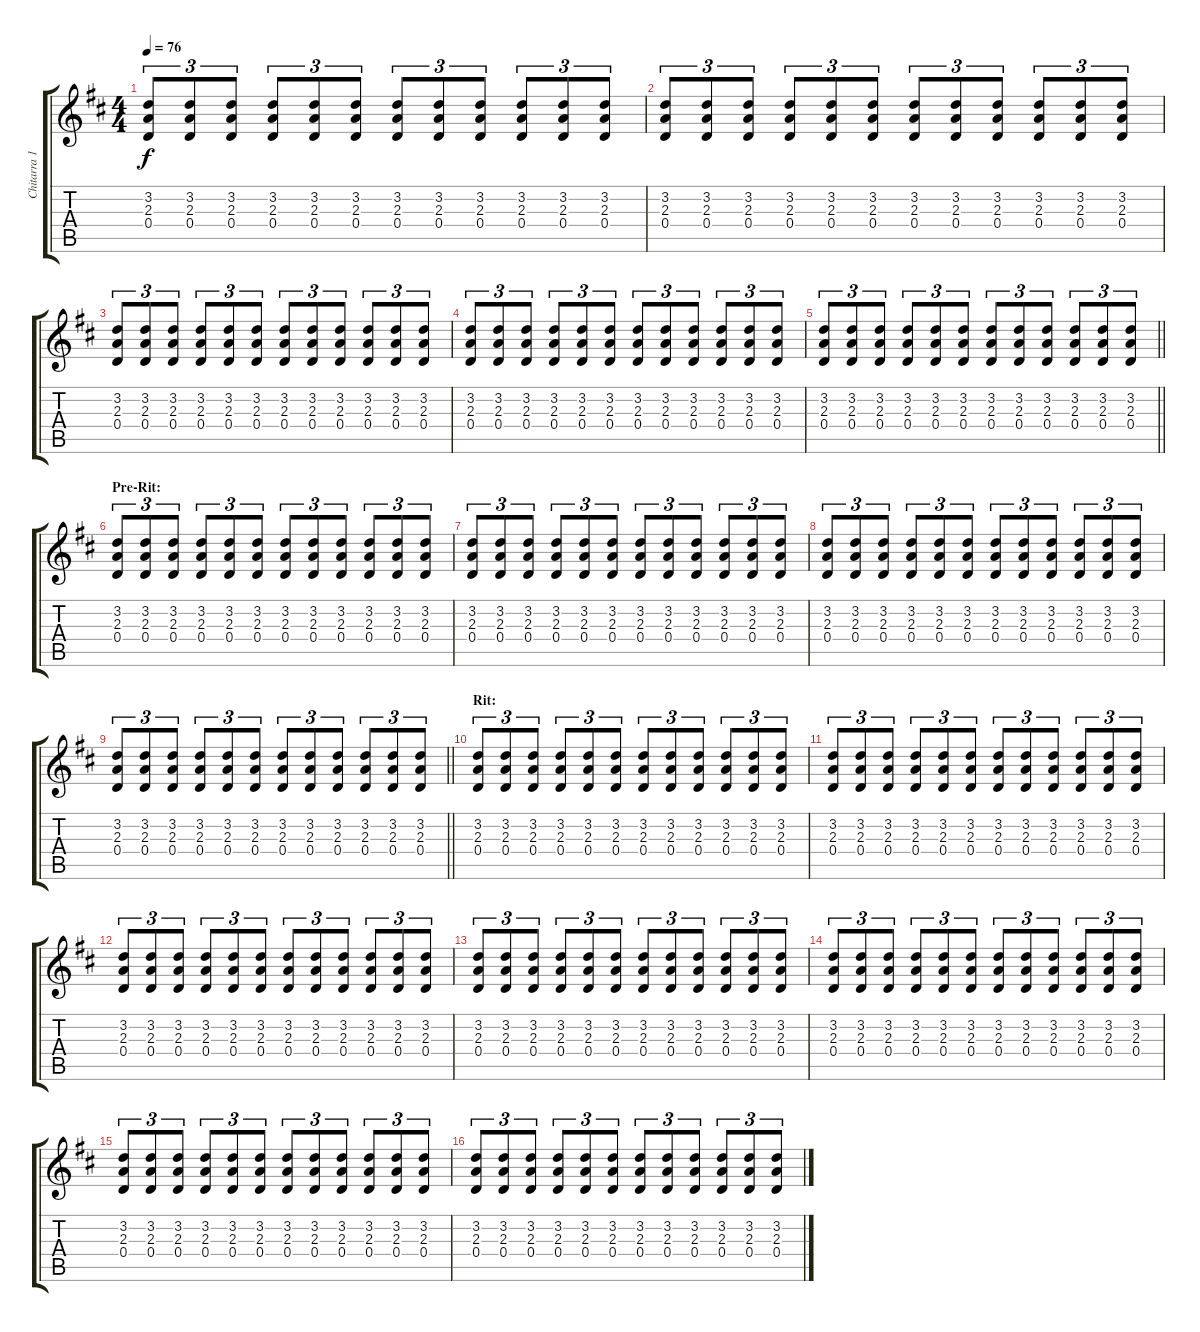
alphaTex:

\track ("Chitarra 1" "Chitarra 1") {instrument distortionguitar}
\staff {score tabs}
\tuning (E4 B3 G3 D3 A2 E2) {hide}
\ts (4 4)
\tempo 76
\clef g2
\ks d
(3.2 2.3 0.4).8{tu (3 2) dy f} (3.2 2.3 0.4).8{tu (3 2)} (3.2 2.3 0.4).8{tu (3 2)} (3.2 2.3 0.4).8{tu (3 2)} (3.2 2.3 0.4).8{tu (3 2)} (3.2 2.3 0.4).8{tu (3 2)} (3.2 2.3 0.4).8{tu (3 2)} (3.2 2.3 0.4).8{tu (3 2)} (3.2 2.3 0.4).8{tu (3 2)} (3.2 2.3 0.4).8{tu (3 2)} (3.2 2.3 0.4).8{tu (3 2)} (3.2 2.3 0.4).8{tu (3 2)} |
(3.2 2.3 0.4).8{tu (3 2)} (3.2 2.3 0.4).8{tu (3 2)} (3.2 2.3 0.4).8{tu (3 2)} (3.2 2.3 0.4).8{tu (3 2)} (3.2 2.3 0.4).8{tu (3 2)} (3.2 2.3 0.4).8{tu (3 2)} (3.2 2.3 0.4).8{tu (3 2)} (3.2 2.3 0.4).8{tu (3 2)} (3.2 2.3 0.4).8{tu (3 2)} (3.2 2.3 0.4).8{tu (3 2)} (3.2 2.3 0.4).8{tu (3 2)} (3.2 2.3 0.4).8{tu (3 2)} |
(3.2 2.3 0.4).8{tu (3 2)} (3.2 2.3 0.4).8{tu (3 2)} (3.2 2.3 0.4).8{tu (3 2)} (3.2 2.3 0.4).8{tu (3 2)} (3.2 2.3 0.4).8{tu (3 2)} (3.2 2.3 0.4).8{tu (3 2)} (3.2 2.3 0.4).8{tu (3 2)} (3.2 2.3 0.4).8{tu (3 2)} (3.2 2.3 0.4).8{tu (3 2)} (3.2 2.3 0.4).8{tu (3 2)} (3.2 2.3 0.4).8{tu (3 2)} (3.2 2.3 0.4).8{tu (3 2)} |
(3.2 2.3 0.4).8{tu (3 2)} (3.2 2.3 0.4).8{tu (3 2)} (3.2 2.3 0.4).8{tu (3 2)} (3.2 2.3 0.4).8{tu (3 2)} (3.2 2.3 0.4).8{tu (3 2)} (3.2 2.3 0.4).8{tu (3 2)} (3.2 2.3 0.4).8{tu (3 2)} (3.2 2.3 0.4).8{tu (3 2)} (3.2 2.3 0.4).8{tu (3 2)} (3.2 2.3 0.4).8{tu (3 2)} (3.2 2.3 0.4).8{tu (3 2)} (3.2 2.3 0.4).8{tu (3 2)} |
\barLineRight lightlight
(3.2 2.3 0.4).8{tu (3 2)} (3.2 2.3 0.4).8{tu (3 2)} (3.2 2.3 0.4).8{tu (3 2)} (3.2 2.3 0.4).8{tu (3 2)} (3.2 2.3 0.4).8{tu (3 2)} (3.2 2.3 0.4).8{tu (3 2)} (3.2 2.3 0.4).8{tu (3 2)} (3.2 2.3 0.4).8{tu (3 2)} (3.2 2.3 0.4).8{tu (3 2)} (3.2 2.3 0.4).8{tu (3 2)} (3.2 2.3 0.4).8{tu (3 2)} (3.2 2.3 0.4).8{tu (3 2)} |
\section ("" "Pre-Rit:")
(3.2 2.3 0.4).8{tu (3 2)} (3.2 2.3 0.4).8{tu (3 2)} (3.2 2.3 0.4).8{tu (3 2)} (3.2 2.3 0.4).8{tu (3 2)} (3.2 2.3 0.4).8{tu (3 2)} (3.2 2.3 0.4).8{tu (3 2)} (3.2 2.3 0.4).8{tu (3 2)} (3.2 2.3 0.4).8{tu (3 2)} (3.2 2.3 0.4).8{tu (3 2)} (3.2 2.3 0.4).8{tu (3 2)} (3.2 2.3 0.4).8{tu (3 2)} (3.2 2.3 0.4).8{tu (3 2)} |
(3.2 2.3 0.4).8{tu (3 2)} (3.2 2.3 0.4).8{tu (3 2)} (3.2 2.3 0.4).8{tu (3 2)} (3.2 2.3 0.4).8{tu (3 2)} (3.2 2.3 0.4).8{tu (3 2)} (3.2 2.3 0.4).8{tu (3 2)} (3.2 2.3 0.4).8{tu (3 2)} (3.2 2.3 0.4).8{tu (3 2)} (3.2 2.3 0.4).8{tu (3 2)} (3.2 2.3 0.4).8{tu (3 2)} (3.2 2.3 0.4).8{tu (3 2)} (3.2 2.3 0.4).8{tu (3 2)} |
(3.2 2.3 0.4).8{tu (3 2)} (3.2 2.3 0.4).8{tu (3 2)} (3.2 2.3 0.4).8{tu (3 2)} (3.2 2.3 0.4).8{tu (3 2)} (3.2 2.3 0.4).8{tu (3 2)} (3.2 2.3 0.4).8{tu (3 2)} (3.2 2.3 0.4).8{tu (3 2)} (3.2 2.3 0.4).8{tu (3 2)} (3.2 2.3 0.4).8{tu (3 2)} (3.2 2.3 0.4).8{tu (3 2)} (3.2 2.3 0.4).8{tu (3 2)} (3.2 2.3 0.4).8{tu (3 2)} |
\barLineRight lightlight
(3.2 2.3 0.4).8{tu (3 2)} (3.2 2.3 0.4).8{tu (3 2)} (3.2 2.3 0.4).8{tu (3 2)} (3.2 2.3 0.4).8{tu (3 2)} (3.2 2.3 0.4).8{tu (3 2)} (3.2 2.3 0.4).8{tu (3 2)} (3.2 2.3 0.4).8{tu (3 2)} (3.2 2.3 0.4).8{tu (3 2)} (3.2 2.3 0.4).8{tu (3 2)} (3.2 2.3 0.4).8{tu (3 2)} (3.2 2.3 0.4).8{tu (3 2)} (3.2 2.3 0.4).8{tu (3 2)} |
\section ("" "Rit:")
(3.2 2.3 0.4).8{tu (3 2)} (3.2 2.3 0.4).8{tu (3 2)} (3.2 2.3 0.4).8{tu (3 2)} (3.2 2.3 0.4).8{tu (3 2)} (3.2 2.3 0.4).8{tu (3 2)} (3.2 2.3 0.4).8{tu (3 2)} (3.2 2.3 0.4).8{tu (3 2)} (3.2 2.3 0.4).8{tu (3 2)} (3.2 2.3 0.4).8{tu (3 2)} (3.2 2.3 0.4).8{tu (3 2)} (3.2 2.3 0.4).8{tu (3 2)} (3.2 2.3 0.4).8{tu (3 2)} |
(3.2 2.3 0.4).8{tu (3 2)} (3.2 2.3 0.4).8{tu (3 2)} (3.2 2.3 0.4).8{tu (3 2)} (3.2 2.3 0.4).8{tu (3 2)} (3.2 2.3 0.4).8{tu (3 2)} (3.2 2.3 0.4).8{tu (3 2)} (3.2 2.3 0.4).8{tu (3 2)} (3.2 2.3 0.4).8{tu (3 2)} (3.2 2.3 0.4).8{tu (3 2)} (3.2 2.3 0.4).8{tu (3 2)} (3.2 2.3 0.4).8{tu (3 2)} (3.2 2.3 0.4).8{tu (3 2)} |
(3.2 2.3 0.4).8{tu (3 2)} (3.2 2.3 0.4).8{tu (3 2)} (3.2 2.3 0.4).8{tu (3 2)} (3.2 2.3 0.4).8{tu (3 2)} (3.2 2.3 0.4).8{tu (3 2)} (3.2 2.3 0.4).8{tu (3 2)} (3.2 2.3 0.4).8{tu (3 2)} (3.2 2.3 0.4).8{tu (3 2)} (3.2 2.3 0.4).8{tu (3 2)} (3.2 2.3 0.4).8{tu (3 2)} (3.2 2.3 0.4).8{tu (3 2)} (3.2 2.3 0.4).8{tu (3 2)} |
(3.2 2.3 0.4).8{tu (3 2)} (3.2 2.3 0.4).8{tu (3 2)} (3.2 2.3 0.4).8{tu (3 2)} (3.2 2.3 0.4).8{tu (3 2)} (3.2 2.3 0.4).8{tu (3 2)} (3.2 2.3 0.4).8{tu (3 2)} (3.2 2.3 0.4).8{tu (3 2)} (3.2 2.3 0.4).8{tu (3 2)} (3.2 2.3 0.4).8{tu (3 2)} (3.2 2.3 0.4).8{tu (3 2)} (3.2 2.3 0.4).8{tu (3 2)} (3.2 2.3 0.4).8{tu (3 2)} |
(3.2 2.3 0.4).8{tu (3 2)} (3.2 2.3 0.4).8{tu (3 2)} (3.2 2.3 0.4).8{tu (3 2)} (3.2 2.3 0.4).8{tu (3 2)} (3.2 2.3 0.4).8{tu (3 2)} (3.2 2.3 0.4).8{tu (3 2)} (3.2 2.3 0.4).8{tu (3 2)} (3.2 2.3 0.4).8{tu (3 2)} (3.2 2.3 0.4).8{tu (3 2)} (3.2 2.3 0.4).8{tu (3 2)} (3.2 2.3 0.4).8{tu (3 2)} (3.2 2.3 0.4).8{tu (3 2)} |
(3.2 2.3 0.4).8{tu (3 2)} (3.2 2.3 0.4).8{tu (3 2)} (3.2 2.3 0.4).8{tu (3 2)} (3.2 2.3 0.4).8{tu (3 2)} (3.2 2.3 0.4).8{tu (3 2)} (3.2 2.3 0.4).8{tu (3 2)} (3.2 2.3 0.4).8{tu (3 2)} (3.2 2.3 0.4).8{tu (3 2)} (3.2 2.3 0.4).8{tu (3 2)} (3.2 2.3 0.4).8{tu (3 2)} (3.2 2.3 0.4).8{tu (3 2)} (3.2 2.3 0.4).8{tu (3 2)} |
(3.2 2.3 0.4).8{tu (3 2)} (3.2 2.3 0.4).8{tu (3 2)} (3.2 2.3 0.4).8{tu (3 2)} (3.2 2.3 0.4).8{tu (3 2)} (3.2 2.3 0.4).8{tu (3 2)} (3.2 2.3 0.4).8{tu (3 2)} (3.2 2.3 0.4).8{tu (3 2)} (3.2 2.3 0.4).8{tu (3 2)} (3.2 2.3 0.4).8{tu (3 2)} (3.2 2.3 0.4).8{tu (3 2)} (3.2 2.3 0.4).8{tu (3 2)} (3.2 2.3 0.4).8{tu (3 2)}
